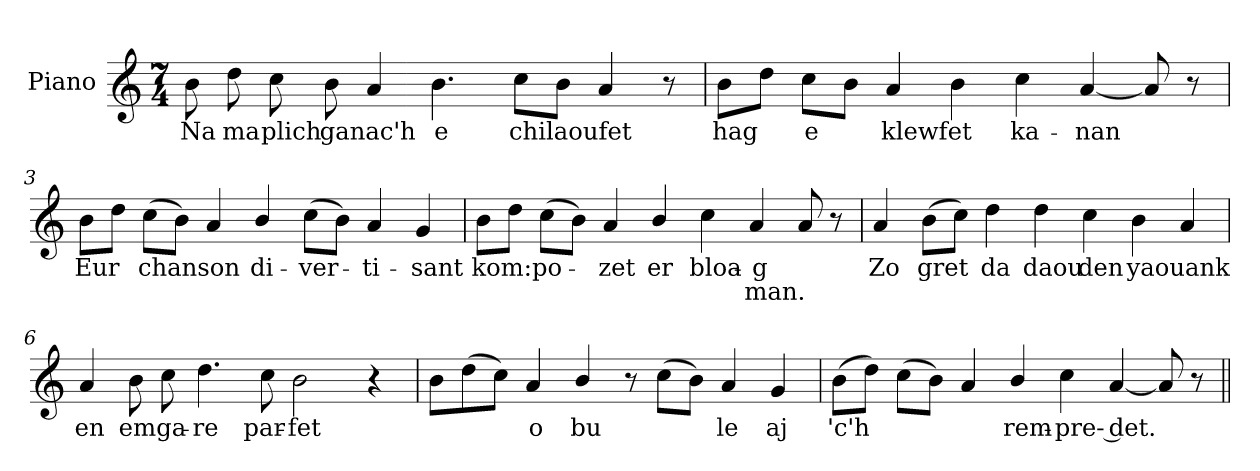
**kern	**text	**text
*part1	*part1	*part1
*staff1	*staff1	*staff1
*I"Piano	*	*
*I'Pno	*	*
*clefG2	*	*
*k[]	*	*
*M7/4	*	*
*MM126	*	*
=1	=1	=1
8b\	Na	.
8dd\	ma	.
8cc\	plich	.
8b\	ganac'h	.
4a/	.	.
4.b\	e	.
8cc\L	chilaoufet	.
8b\J	.	.
4a/	.	.
8r	.	.
=2	=2	=2
8b\L	hag	.
8dd\J	.	.
8cc\L	e	.
8b\J	.	.
4a/	klewfet	.
4b\	.	.
4cc\	ka-	.
[4a/	-nan	.
8a/]	.	.
8r	.	.
=3	=3	=3
8b\L	Eur	.
8dd\J	.	.
(>8cc\L	chanson	.
8b\J)	.	.
4a/	.	.
4b/	di-	.
(>8cc\L	-ver-	.
8b\J)	.	.
4a/	-ti-	.
4g/	-sant	.
=4	=4	=4
8b\L	kom:po-	.
8dd\J	.	.
(>8cc\L	.	.
8b\J)	.	.
4a/	-zet	.
4b/	er	.
4cc\	bloa-	.
4a/	-g	man.
8a/	.	.
8r	.	.
=5	=5	=5
4a/	Zo	.
(>8b\L	gret	.
8cc\J)	.	.
4dd\	da	.
4dd\	daou	.
4cc\	den	.
4b\	yaouank	.
4a/	.	.
=6	=6	=6
4a/	en	.
8b\	em	.
8cc\	ga-	.
4.dd\	-re	.
8cc\	par-	.
2b\	-fet	.
4r	.	.
=7	=7	=7
8b\L	.	.
(>8dd\	.	.
8cc\J)	.	.
4a/	o	.
4b/	bu	.
8r	.	.
(>8cc\L	.	.
8b\J)	.	.
4a/	- le	.
4g/	- aj	.
=8	=8	=8
(>8b\L	'c'h	.
8dd\J)	.	.
(>8cc\L	.	.
8b\J)	.	.
4a/	.	.
4b/	rem -	.
4cc\	pre- det.	.
[4a/	.	.
8a/]	.	.
8r	.	.
=||	=||	=||
*-	*-	*-
